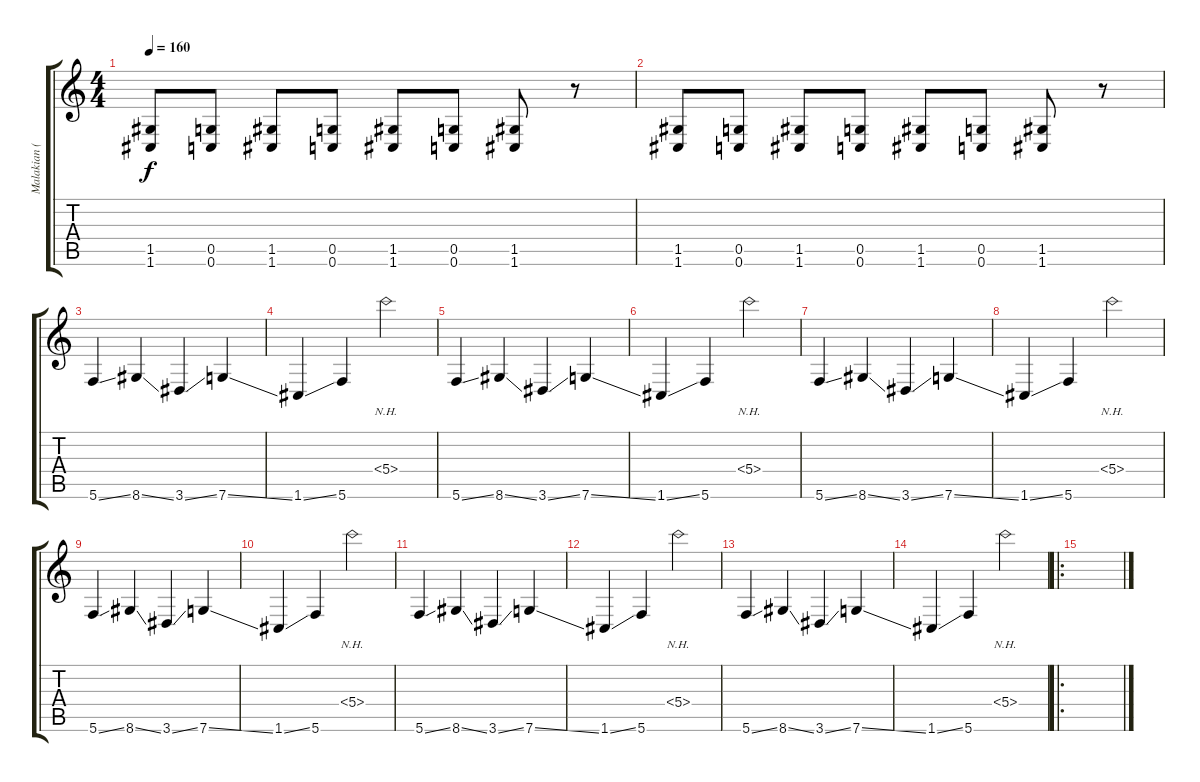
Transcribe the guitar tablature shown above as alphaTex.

\track ("Malakian (Dist.)" "Malakian (") {instrument distortionguitar}
\staff {score tabs}
\tuning (D4 A3 F3 C3 G2 C2) {hide}
\ts (4 4)
\tempo 160
\clef g2
\ks c
(1.5 1.6).8{dy f} (0.5 0.6).8 (1.5 1.6).8 (0.5 0.6).8 (1.5 1.6).8 (0.5 0.6).8 (1.5 1.6).8 r.8 |
(1.5 1.6).8 (0.5 0.6).8 (1.5 1.6).8 (0.5 0.6).8 (1.5 1.6).8 (0.5 0.6).8 (1.5 1.6).8 r.8 |
5.6{ss}.4 8.6{ss}.4 3.6{ss}.4 7.6{ss}.4 |
1.6{ss}.4 5.6.4 5.4{nh}.2 |
5.6{ss}.4 8.6{ss}.4 3.6{ss}.4 7.6{ss}.4 |
1.6{ss}.4 5.6.4 5.4{nh}.2 |
5.6{ss}.4 8.6{ss}.4 3.6{ss}.4 7.6{ss}.4 |
1.6{ss}.4 5.6.4 5.4{nh}.2 |
5.6{ss}.4 8.6{ss}.4 3.6{ss}.4 7.6{ss}.4 |
1.6{ss}.4 5.6.4 5.4{nh}.2 |
5.6{ss}.4 8.6{ss}.4 3.6{ss}.4 7.6{ss}.4 |
1.6{ss}.4 5.6.4 5.4{nh}.2 |
5.6{ss}.4 8.6{ss}.4 3.6{ss}.4 7.6{ss}.4 |
1.6{ss}.4 5.6.4 5.4{nh}.2 |
\ro
